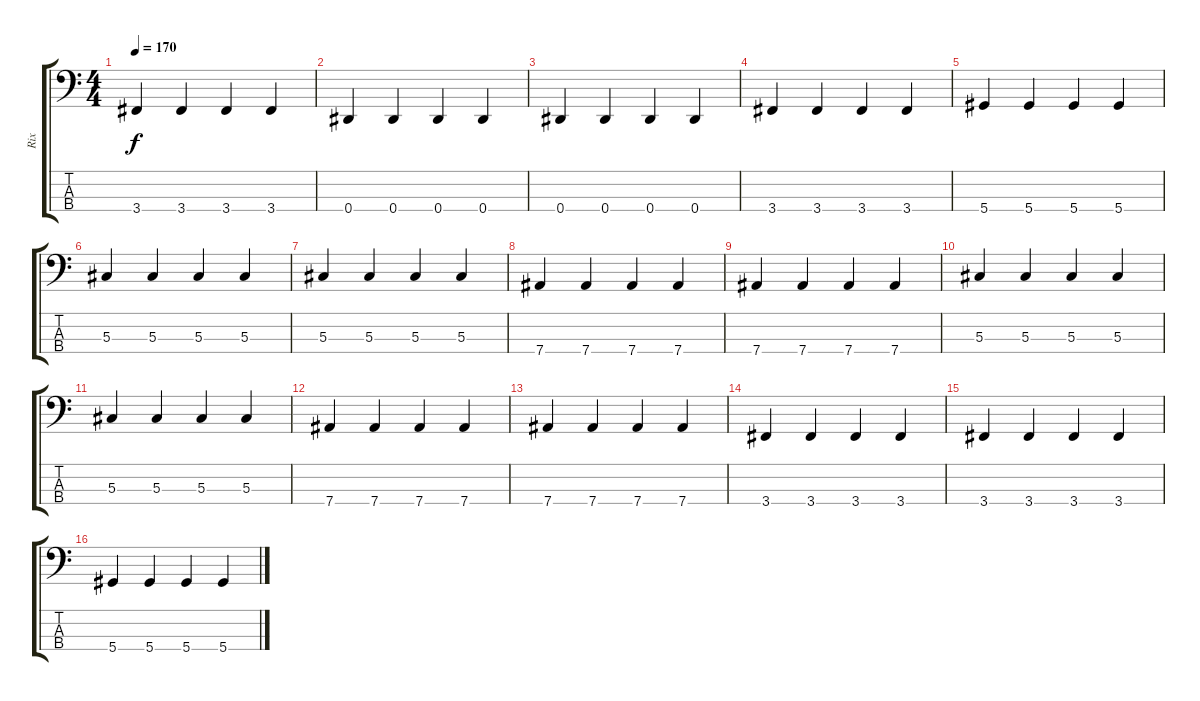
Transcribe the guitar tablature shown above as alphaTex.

\track ("Rix" "Rix") {instrument electricbassfinger}
\staff {score tabs}
\tuning (Gb2 Db2 Ab1 Eb1) {hide}
\ts (4 4)
\tempo 170
\clef f4
\ks c
3.4.4{dy f} 3.4.4 3.4.4 3.4.4 |
0.4.4 0.4.4 0.4.4 0.4.4 |
0.4.4 0.4.4 0.4.4 0.4.4 |
3.4.4 3.4.4 3.4.4 3.4.4 |
5.4.4 5.4.4 5.4.4 5.4.4 |
5.3.4 5.3.4 5.3.4 5.3.4 |
5.3.4 5.3.4 5.3.4 5.3.4 |
7.4.4 7.4.4 7.4.4 7.4.4 |
7.4.4 7.4.4 7.4.4 7.4.4 |
5.3.4 5.3.4 5.3.4 5.3.4 |
5.3.4 5.3.4 5.3.4 5.3.4 |
7.4.4 7.4.4 7.4.4 7.4.4 |
7.4.4 7.4.4 7.4.4 7.4.4 |
3.4.4 3.4.4 3.4.4 3.4.4 |
3.4.4 3.4.4 3.4.4 3.4.4 |
5.4.4 5.4.4 5.4.4 5.4.4
